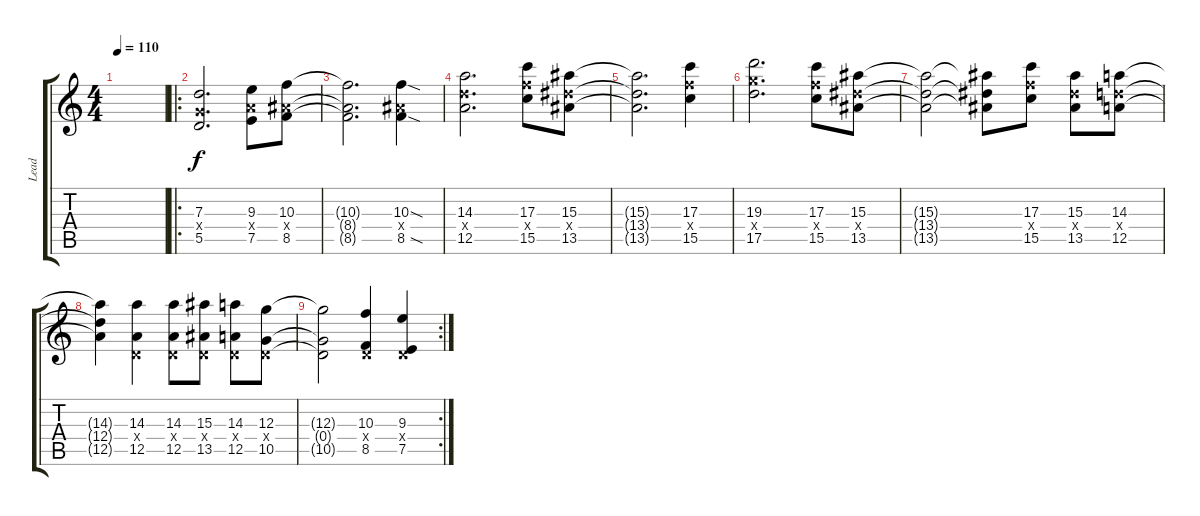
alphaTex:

\track ("Lead" "Lead") {instrument distortionguitar}
\staff {score tabs}
\tuning (E4 B3 G3 D3 A2 E2) {hide}
\ts (4 4)
\tempo 110
\clef g2
\ks c
|
\ro
(7.3 5.4{x} 5.5).2{d} (9.3 7.4{x} 7.5).8 (10.3 8.4{x} 8.5).8 |
(10.3{t} 8.4{t} 8.5{t}).2{d} (10.3{sod} 8.4{x} 8.5{sod}).4 |
(14.3 12.4{x} 12.5).2{d} (17.3 15.4{x} 15.5).8 (15.3 13.4{x} 13.5).8 |
(15.3{t} 13.4{t} 13.5{t}).2{d} (17.3 15.4{x} 15.5).4 |
(19.3 17.4{x} 17.5).2{d} (17.3 15.4{x} 15.5).8 (15.3 13.4{x} 13.5).8 |
(15.3{t} 13.4{t} 13.5{t}).2 (15.3{t} 13.4{t} 13.5{t}).8 (17.3 15.4{x} 15.5).8 (15.3 13.4{x} 13.5).8 (14.3 12.4{x} 12.5).8 |
(14.3{t} 12.4{t} 12.5{t}).4 (14.3 0.4{x} 12.5).4 (14.3 0.4{x} 12.5).8 (15.3 0.4{x} 13.5).8 (14.3 0.4{x} 12.5).8 (12.3 0.4{x} 10.5).8 |
\rc 2
(12.3{t} 0.4{t} 10.5{t}).2 (10.3 0.4{x} 8.5).4 (9.3 0.4{x} 7.5).4
